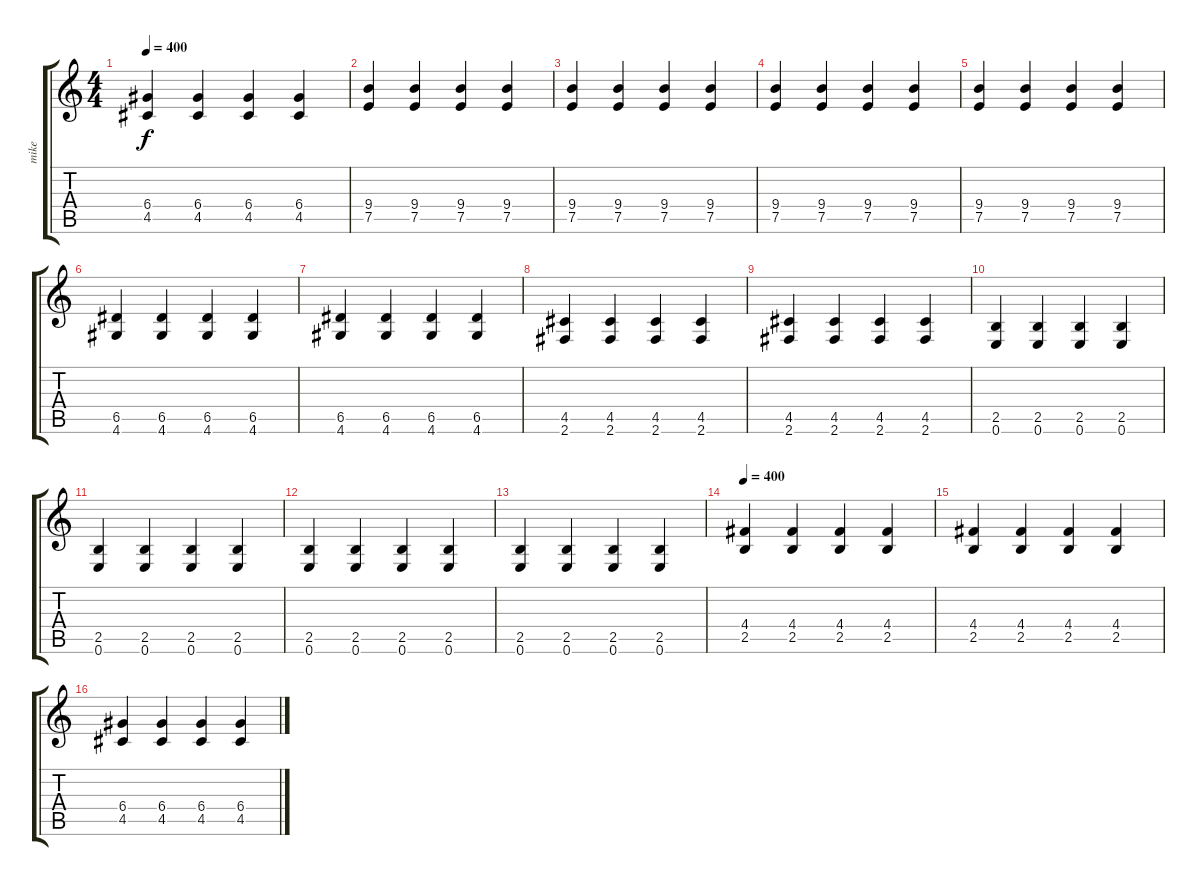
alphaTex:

\track ("mike" "mike") {instrument distortionguitar}
\staff {score tabs}
\tuning (E4 B3 G3 D3 A2 E2) {hide}
\ts (4 4)
\tempo 400
\clef g2
\ks c
(6.4 4.5).4{dy f} (6.4 4.5).4 (6.4 4.5).4 (6.4 4.5).4 |
(9.4 7.5).4 (9.4 7.5).4 (9.4 7.5).4 (9.4 7.5).4 |
(9.4 7.5).4 (9.4 7.5).4 (9.4 7.5).4 (9.4 7.5).4 |
(9.4 7.5).4 (9.4 7.5).4 (9.4 7.5).4 (9.4 7.5).4 |
(9.4 7.5).4 (9.4 7.5).4 (9.4 7.5).4 (9.4 7.5).4 |
(6.5 4.6).4 (6.5 4.6).4 (6.5 4.6).4 (6.5 4.6).4 |
(6.5 4.6).4 (6.5 4.6).4 (6.5 4.6).4 (6.5 4.6).4 |
(4.5 2.6).4 (4.5 2.6).4 (4.5 2.6).4 (4.5 2.6).4 |
(4.5 2.6).4 (4.5 2.6).4 (4.5 2.6).4 (4.5 2.6).4 |
(2.5 0.6).4 (2.5 0.6).4 (2.5 0.6).4 (2.5 0.6).4 |
(2.5 0.6).4 (2.5 0.6).4 (2.5 0.6).4 (2.5 0.6).4 |
(2.5 0.6).4 (2.5 0.6).4 (2.5 0.6).4 (2.5 0.6).4 |
(2.5 0.6).4 (2.5 0.6).4 (2.5 0.6).4 (2.5 0.6).4 |
\tempo 400
(4.4 2.5).4 (4.4 2.5).4 (4.4 2.5).4 (4.4 2.5).4 |
(4.4 2.5).4 (4.4 2.5).4 (4.4 2.5).4 (4.4 2.5).4 |
(6.4 4.5).4 (6.4 4.5).4 (6.4 4.5).4 (6.4 4.5).4
